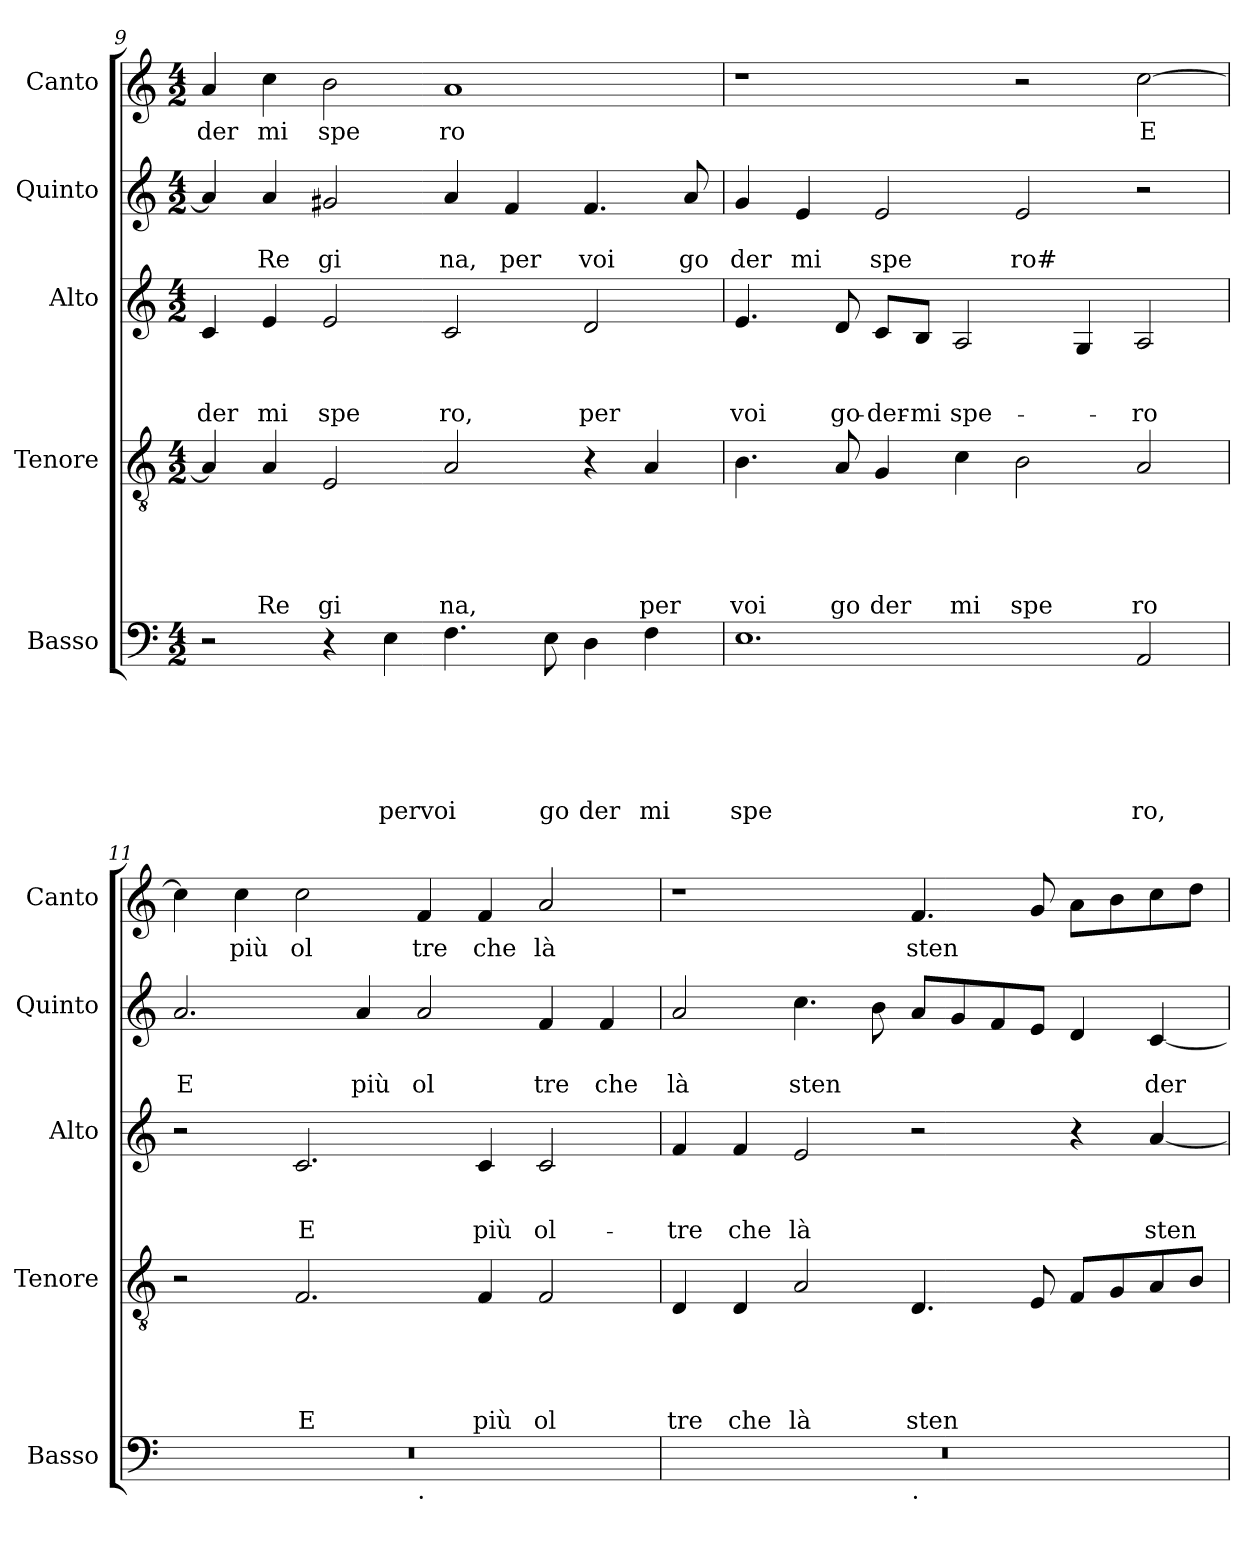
**kern	**text	**text	**text	**text	**text	**text	**kern	**text	**text	**text	**text	**text	**kern	**text	**text	**text	**kern	**text	**text	**kern	**text
*part5	*part5	*part5	*part5	*part5	*part5	*part5	*part4	*part4	*part4	*part4	*part4	*part4	*part3	*part3	*part3	*part3	*part2	*part2	*part2	*part1	*part1
*staff5	*staff5	*staff5	*staff5	*staff5	*staff5	*staff5	*staff4	*staff4	*staff4	*staff4	*staff4	*staff4	*staff3	*staff3	*staff3	*staff3	*staff2	*staff2	*staff2	*staff1	*staff1
*I"Basso	*	*	*	*	*	*	*I"Tenore	*	*	*	*	*	*I"Alto	*	*	*	*I"Quinto	*	*	*I"Canto	*
*I'Basso	*	*	*	*	*	*	*I'Tenore	*	*	*	*	*	*I'Alto	*	*	*	*I'Quinto	*	*	*I'Canto	*
*clefF4	*	*	*	*	*	*	*clefGv2	*	*	*	*	*	*clefG2	*	*	*	*clefG2	*	*	*clefG2	*
*k[]	*	*	*	*	*	*	*k[]	*	*	*	*	*	*k[]	*	*	*	*k[]	*	*	*k[]	*
*C:	*	*	*	*	*	*	*C:	*	*	*	*	*	*C:	*	*	*	*C:	*	*	*C:	*
*M4/2	*	*	*	*	*	*	*M4/2	*	*	*	*	*	*M4/2	*	*	*	*M4/2	*	*	*M4/2	*
=9	=9	=9	=9	=9	=9	=9	=9	=9	=9	=9	=9	=9	=9	=9	=9	=9	=9	=9	=9	=9	=9
!	!	!	!	!	!	!	!	!	!	!	!	!	!	!	!	!LO:LY:b	!	!	!	!	!LO:LY:b
2r	.	.	.	.	.	.	4A/]	.	.	.	.	.	4c/	.	.	der	4a/]	.	.	4a/	der
!	!	!	!	!	!	!	!	!	!	!	!	!LO:LY:b	!	!	!	!LO:LY:b	!	!	!LO:LY:b	!	!LO:LY:b
.	.	.	.	.	.	.	4A/	.	.	.	.	Re	4e/	.	.	mi	4a/	.	Re	4cc\	mi
!	!	!	!	!	!	!	!	!	!	!	!	!LO:LY:b	!	!	!	!LO:LY:b	!	!	!LO:LY:b	!	!LO:LY:b
4r	.	.	.	.	.	.	2E/	.	.	.	.	gi	2e/	.	.	spe	2g#X/	.	gi	2b\	spe
!	!	!	!	!	!	!LO:LY:b	!	!	!	!	!	!	!	!	!	!	!	!	!	!	!
4E\	.	.	.	.	.	pervoi	.	.	.	.	.	.	.	.	.	.	.	.	.	.	.
!	!	!	!	!	!	!	!	!	!	!	!	!LO:LY:b	!	!	!	!LO:LY:b	!	!	!LO:LY:b	!	!LO:LY:b
4.F\	.	.	.	.	.	.	2A/	.	.	.	.	na,	2c/	.	.	ro,	4a/	.	na,	1a	ro
!	!	!	!	!	!	!	!	!	!	!	!	!	!	!	!	!	!	!	!LO:LY:b	!	!
.	.	.	.	.	.	.	.	.	.	.	.	.	.	.	.	.	4f/	.	per	.	.
!	!	!	!	!	!	!LO:LY:b	!	!	!	!	!	!	!	!	!	!	!	!	!	!	!
8E\	.	.	.	.	.	go	.	.	.	.	.	.	.	.	.	.	.	.	.	.	.
!	!	!	!	!	!	!LO:LY:b	!	!	!	!	!	!	!	!	!	!LO:LY:b	!	!	!LO:LY:b	!	!
4D\	.	.	.	.	.	der	4r	.	.	.	.	.	2d/	.	.	per	4.f/	.	voi	.	.
!	!	!	!	!	!	!LO:LY:b	!	!	!	!	!	!LO:LY:b	!	!	!	!	!	!	!	!	!
4F\	.	.	.	.	.	mi	4A/	.	.	.	.	per	.	.	.	.	.	.	.	.	.
!	!	!	!	!	!	!	!	!	!	!	!	!	!	!	!	!	!	!	!LO:LY:b	!	!
.	.	.	.	.	.	.	.	.	.	.	.	.	.	.	.	.	8a/	.	go	.	.
!!LO:LB:g=z
=10	=10	=10	=10	=10	=10	=10	=10	=10	=10	=10	=10	=10	=10	=10	=10	=10	=10	=10	=10	=10	=10
!	!	!	!	!	!	!LO:LY:b	!	!	!	!	!	!LO:LY:b	!	!	!	!LO:LY:b	!	!	!LO:LY:b	!	!
1.E	.	.	.	.	.	spe	4.B\	.	.	.	.	voi	4.e/	.	.	voi	4g/	.	der	1r	.
!	!	!	!	!	!	!	!	!	!	!	!	!	!	!	!	!	!	!	!LO:LY:b	!	!
.	.	.	.	.	.	.	.	.	.	.	.	.	.	.	.	.	4e/	.	mi	.	.
!	!	!	!	!	!	!	!	!	!	!	!	!LO:LY:b	!	!	!	!LO:LY:b	!	!	!	!	!
.	.	.	.	.	.	.	8A/	.	.	.	.	go	8d/	.	.	go-	.	.	.	.	.
!	!	!	!	!	!	!	!	!	!	!	!	!LO:LY:b	!	!	!	!LO:LY:b	!	!	!LO:LY:b	!	!
.	.	.	.	.	.	.	4G/	.	.	.	.	der	8c/L	.	.	-der-	2e/	.	spe	.	.
!	!	!	!	!	!	!	!	!	!	!	!	!	!	!	!	!LO:LY:b	!	!	!	!	!
.	.	.	.	.	.	.	.	.	.	.	.	.	8B/J	.	.	-mi	.	.	.	.	.
!	!	!	!	!	!	!	!	!	!	!	!	!LO:LY:b	!	!	!	!LO:LY:b	!	!	!	!	!
.	.	.	.	.	.	.	4c\	.	.	.	.	mi	2A/	.	.	spe-	.	.	.	.	.
!	!	!	!	!	!	!	!	!	!	!	!	!LO:LY:b	!	!	!	!	!	!	!LO:LY:b	!	!
.	.	.	.	.	.	.	2B\	.	.	.	.	spe	.	.	.	.	2e/	.	ro#	2r	.
.	.	.	.	.	.	.	.	.	.	.	.	.	4G/	.	.	.	.	.	.	.	.
!	!	!	!	!	!	!LO:LY:b	!	!	!	!	!	!LO:LY:b	!	!	!	!LO:LY:b	!	!	!	!	!LO:LY:b
2AA/	.	.	.	.	.	ro,	2A/	.	.	.	.	ro	2A/	.	.	-ro	2r	.	.	[>2cc\	E
=11	=11	=11	=11	=11	=11	=11	=11	=11	=11	=11	=11	=11	=11	=11	=11	=11	=11	=11	=11	=11	=11
!	!	!	!	!	!	!	!	!	!	!	!	!	!	!	!	!	!	!	!LO:LY:b	!	!
*^	*	*	*	*	*	*	*	*	*	*	*	*	*	*	*	*	*	*	*	*	*
0r	1ryy	.	.	.	.	.	.	2r	.	.	.	.	.	2r	.	.	.	2.a/	.	E	4cc\]	.
!	!	!	!	!	!	!	!	!	!	!	!	!	!	!	!	!	!	!	!	!	!	!LO:LY:b
.	.	.	.	.	.	.	.	.	.	.	.	.	.	.	.	.	.	.	.	.	4cc\	più
!	!	!	!	!	!	!	!	!	!	!	!	!	!LO:LY:b	!	!	!	!LO:LY:b	!	!	!	!	!LO:LY:b
.	.	.	.	.	.	.	.	2.F/	.	.	.	.	E	2.c/	.	.	E	.	.	.	2cc\	ol
!	!	!	!	!	!	!	!	!	!	!	!	!	!	!	!	!	!	!	!	!LO:LY:b	!	!
.	.	.	.	.	.	.	.	.	.	.	.	.	.	.	.	.	.	4a/	.	più	.	.
!	!LO:TX:b:t=.	!	!	!	!	!	!	!	!	!	!	!	!	!	!	!	!	!	!	!	!	!
!	!	!	!	!	!	!	!	!	!	!	!	!	!	!	!	!	!	!	!	!LO:LY:b	!	!LO:LY:b
.	1ryy	.	.	.	.	.	.	.	.	.	.	.	.	.	.	.	.	2a/	.	ol	4f/	tre
!	!	!	!	!	!	!	!	!	!	!	!	!	!LO:LY:b	!	!	!	!LO:LY:b	!	!	!	!	!LO:LY:b
.	.	.	.	.	.	.	.	4F/	.	.	.	.	più	4c/	.	.	più	.	.	.	4f/	che
!	!	!	!	!	!	!	!	!	!	!	!	!	!LO:LY:b	!	!	!	!LO:LY:b	!	!	!LO:LY:b	!	!LO:LY:b
.	.	.	.	.	.	.	.	2F/	.	.	.	.	ol	2c/	.	.	ol-	4f/	.	tre	2a/	là
!	!	!	!	!	!	!	!	!	!	!	!	!	!	!	!	!	!	!	!	!LO:LY:b	!	!
.	.	.	.	.	.	.	.	.	.	.	.	.	.	.	.	.	.	4f/	.	che	.	.
=12	=12	=12	=12	=12	=12	=12	=12	=12	=12	=12	=12	=12	=12	=12	=12	=12	=12	=12	=12	=12	=12	=12
!	!	!	!	!	!	!	!	!	!	!	!	!	!LO:LY:b	!	!	!	!LO:LY:b	!	!	!LO:LY:b	!	!
0r	1ryy	.	.	.	.	.	.	4D/	.	.	.	.	tre	4f/	.	.	-tre	2a/	.	là	1r	.
!	!	!	!	!	!	!	!	!	!	!	!	!	!LO:LY:b	!	!	!	!LO:LY:b	!	!	!	!	!
.	.	.	.	.	.	.	.	4D/	.	.	.	.	che	4f/	.	.	che	.	.	.	.	.
!	!	!	!	!	!	!	!	!	!	!	!	!	!LO:LY:b	!	!	!	!LO:LY:b	!	!	!LO:LY:b	!	!
.	.	.	.	.	.	.	.	2A/	.	.	.	.	là	2e/	.	.	là	4.cc\	.	sten	.	.
.	.	.	.	.	.	.	.	.	.	.	.	.	.	.	.	.	.	8b\	.	.	.	.
!	!LO:TX:b:t=.	!	!	!	!	!	!	!	!	!	!	!	!	!	!	!	!	!	!	!	!	!
!	!	!	!	!	!	!	!	!	!	!	!	!	!LO:LY:b	!	!	!	!	!	!	!	!	!LO:LY:b
.	1ryy	.	.	.	.	.	.	4.D/	.	.	.	.	sten	2r	.	.	.	8a/L	.	.	4.f/	sten
.	.	.	.	.	.	.	.	.	.	.	.	.	.	.	.	.	.	8g/	.	.	.	.
.	.	.	.	.	.	.	.	.	.	.	.	.	.	.	.	.	.	8f/	.	.	.	.
.	.	.	.	.	.	.	.	8E/	.	.	.	.	.	.	.	.	.	8e/J	.	.	8g/	.
.	.	.	.	.	.	.	.	8F/L	.	.	.	.	.	4r	.	.	.	4d/	.	.	8a\L	.
.	.	.	.	.	.	.	.	8G/	.	.	.	.	.	.	.	.	.	.	.	.	8b\	.
!	!	!	!	!	!	!	!	!	!	!	!	!	!	!	!	!	!LO:LY:b	!	!	!LO:LY:b	!	!
.	.	.	.	.	.	.	.	8A/	.	.	.	.	.	[<4a/	.	.	sten-	[<4c/	.	der	8cc\	.
.	.	.	.	.	.	.	.	8B/J	.	.	.	.	.	.	.	.	.	.	.	.	8dd\J	.
*v	*v	*	*	*	*	*	*	*	*	*	*	*	*	*	*	*	*	*	*	*	*	*
=	=	=	=	=	=	=	=	=	=	=	=	=	=	=	=	=	=	=	=	=	=
*-	*-	*-	*-	*-	*-	*-	*-	*-	*-	*-	*-	*-	*-	*-	*-	*-	*-	*-	*-	*-	*-
